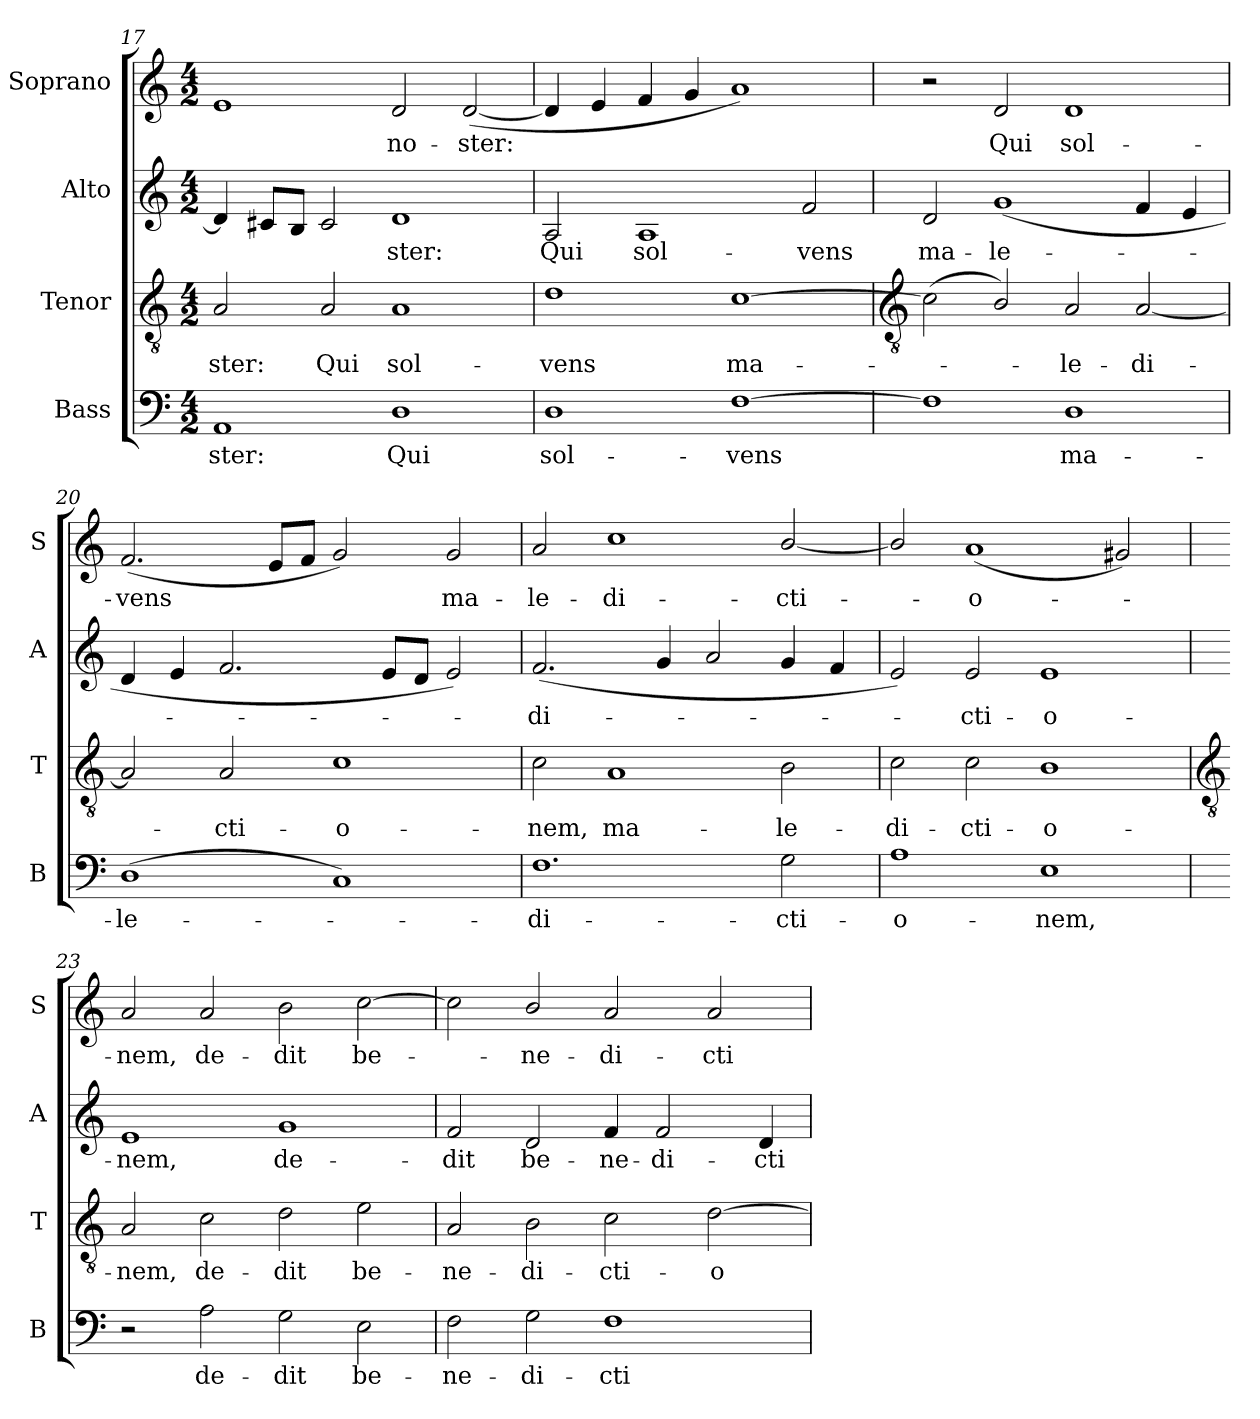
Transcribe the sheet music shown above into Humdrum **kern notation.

**kern	**text	**kern	**text	**kern	**text	**kern	**text
*part4	*part4	*part3	*part3	*part2	*part2	*part1	*part1
*staff4	*staff4	*staff3	*staff3	*staff2	*staff2	*staff1	*staff1
*I"Bass	*	*I"Tenor	*	*I"Alto	*	*I"Soprano	*
*I'B	*	*I'T	*	*I'A	*	*I'S	*
*clefF4	*	*clefGv2	*	*clefG2	*	*clefG2	*
*k[]	*	*k[]	*	*k[]	*	*k[]	*
*C:	*	*C:	*	*C:	*	*C:	*
*M4/2	*	*M4/2	*	*M4/2	*	*M4/2	*
=17	=17	=17	=17	=17	=17	=17	=17
!	!LO:LY:b	!	!LO:LY:b	!	!	!	!
1AA	-ster:	2A	-ster:	4d]	.	1e	.
.	.	.	.	8c#XL	.	.	.
.	.	.	.	8BJ	.	.	.
!	!	!	!LO:LY:b	!	!	!	!
.	.	2A	Qui	2c#	.	.	.
!	!LO:LY:b	!	!LO:LY:b	!	!LO:LY:b	!	!LO:LY:b
1D	Qui	1A	sol-	1d	ster:	2d	no-
!	!	!	!	!	!	!	!LO:LY:b
.	.	.	.	.	.	(<[2d	-ster:
=18	=18	=18	=18	=18	=18	=18	=18
!	!LO:LY:b	!	!LO:LY:b	!	!LO:LY:b	!	!
1D	sol-	1d	-vens	2A	Qui	4d]	.
.	.	.	.	.	.	4e	.
!	!	!	!	!	!LO:LY:b	!	!
.	.	.	.	1A	sol-	4f	.
.	.	.	.	.	.	4g	.
!	!LO:LY:b	!	!LO:LY:b	!	!	!	!
[1F	-vens	[1c	ma-	.	.	1a)	.
!	!	!	!	!	!LO:LY:b	!	!
.	.	.	.	2f	-vens	.	.
!!LO:LB:g=z
=19	=19	=19	=19	=19	=19	=19	=19
*	*	*clefGv2	*	*	*	*	*
!	!	!	!	!	!LO:LY:b	!	!
1F]	.	(>2c]	.	2d	ma-	2r	.
!	!	!	!	!	!LO:LY:b	!	!LO:LY:b
.	.	2B/)	.	(<1g	-le-	2d	Qui
!	!LO:LY:b	!	!LO:LY:b	!	!	!	!LO:LY:b
1D	ma-	2A	le-	.	.	1d	sol-
!	!	!	!LO:LY:b	!	!	!	!
.	.	[2A	-di-	4f	.	.	.
.	.	.	.	4e	.	.	.
=20	=20	=20	=20	=20	=20	=20	=20
!	!LO:LY:b	!	!	!	!	!	!LO:LY:b
(<1D	-le-	2A]	.	4d	.	(<2.f	-vens
.	.	.	.	4e	.	.	.
!	!	!	!LO:LY:b	!	!	!	!
.	.	2A	cti-	2.f	.	.	.
.	.	.	.	.	.	8eL	.
.	.	.	.	.	.	8fJ	.
!	!	!	!LO:LY:b	!	!	!	!
1C)	.	1c	-o-	.	.	2g)	.
.	.	.	.	8eL	.	.	.
.	.	.	.	8dJ	.	.	.
!	!	!	!	!	!	!	!LO:LY:b
.	.	.	.	2e)	.	2g	ma-
=21	=21	=21	=21	=21	=21	=21	=21
!	!LO:LY:b	!	!LO:LY:b	!	!LO:LY:b	!	!LO:LY:b
1.F	di-	2c	-nem,	(<2.f	di-	2a	-le-
!	!	!	!LO:LY:b	!	!	!	!LO:LY:b
.	.	1A	ma-	.	.	1cc	-di-
.	.	.	.	4g	.	.	.
.	.	.	.	2a	.	.	.
!	!LO:LY:b	!	!LO:LY:b	!	!	!	!LO:LY:b
2G	-cti-	2B	-le-	4g	.	[2b/	-cti-
.	.	.	.	4f	.	.	.
=22	=22	=22	=22	=22	=22	=22	=22
!	!LO:LY:b	!	!LO:LY:b	!	!	!	!
1A	-o-	2c	-di-	2e)	.	2b/]	.
!	!	!	!LO:LY:b	!	!LO:LY:b	!	!LO:LY:b
.	.	2c	-cti-	2e	cti-	(<1a	o-
!	!LO:LY:b	!	!LO:LY:b	!	!LO:LY:b	!	!
1E	-nem,	1B	-o-	1e	-o-	.	.
.	.	.	.	.	.	2g#X)	.
!!LO:LB:g=z
=23	=23	=23	=23	=23	=23	=23	=23
*	*	*clefGv2	*	*	*	*	*
!	!	!	!LO:LY:b	!	!LO:LY:b	!	!LO:LY:b
2r	.	2A	-nem,	1e	-nem,	2a	nem,
!	!LO:LY:b	!	!LO:LY:b	!	!	!	!LO:LY:b
2A	de-	2c	de-	.	.	2a	de-
!	!LO:LY:b	!	!LO:LY:b	!	!LO:LY:b	!	!LO:LY:b
2G	-dit	2d	-dit	1g	de-	2b	-dit
!	!LO:LY:b	!	!LO:LY:b	!	!	!	!LO:LY:b
2E	be-	2e	be-	.	.	[2cc	be-
=24	=24	=24	=24	=24	=24	=24	=24
!	!LO:LY:b	!	!LO:LY:b	!	!LO:LY:b	!	!
2F	-ne-	2A	-ne-	2f	-dit	2cc]	.
!	!LO:LY:b	!	!LO:LY:b	!	!LO:LY:b	!	!LO:LY:b
2G	-di-	2B	-di-	2d	be-	2b/	ne-
!	!LO:LY:b	!	!LO:LY:b	!	!LO:LY:b	!	!LO:LY:b
1F	-cti-	2c	-cti-	4f	-ne-	2a	-di-
!	!	!	!	!	!LO:LY:b	!	!
.	.	.	.	2f	-di-	.	.
!	!	!	!LO:LY:b	!	!	!	!LO:LY:b
.	.	[2d	-o-	.	.	2a	-cti-
!	!	!	!	!	!LO:LY:b	!	!
.	.	.	.	4d	-cti-	.	.
=	=	=	=	=	=	=	=
*-	*-	*-	*-	*-	*-	*-	*-
